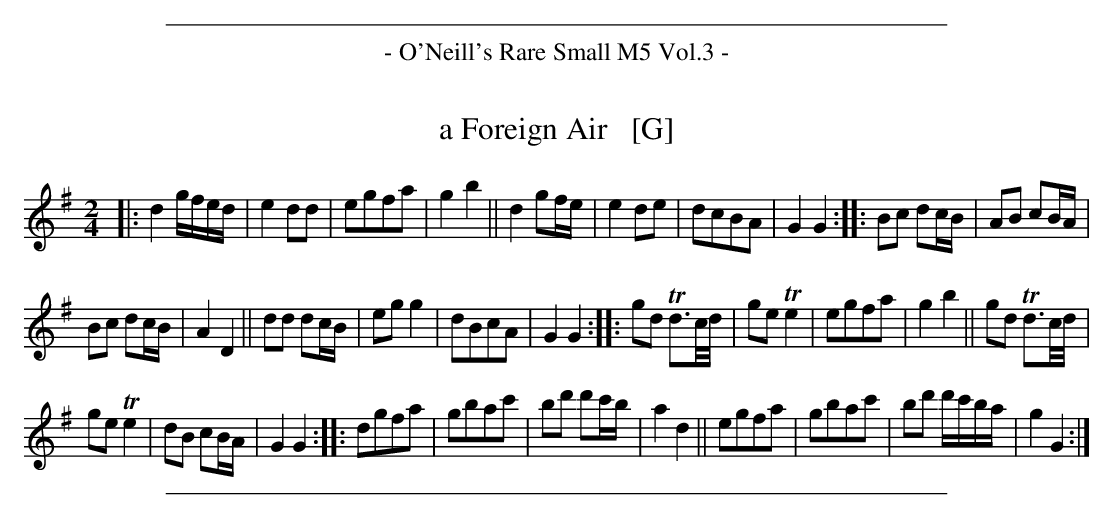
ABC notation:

X:1
T: a Foreign Air   [G]
M: 2/4
L: 1/16
K: G
|:\
d4 gfed | e4 d2d2 | e2g2f2a2 | g4 b4 ||\
d4 g2fe | e4 d2e2 | d2c2B2A2 | G4 G4 ::\
B2c2 d2cB | A2B2 c2BA |
B2c2 d2cB | A4 D4 ||\
d2d2 d2cB | e2g2 g4 | d2B2c2A2 | G4 G4 ::\
g2d2 Td3c/d/ | g2e2 Te4 | e2g2f2a2 | g4 b4 ||\
g2d2 Td3c/d/ |
g2e2 Te4 | d2B2 c2BA | G4 G4 ::\
d2g2f2a2 | g2b2a2c'2 | b2d'2 d'2c'b | a4 d4 ||\
e2g2f2a2 | g2b2a2c'2 | b2d'2 d'c'ba | g4 G4 :|
